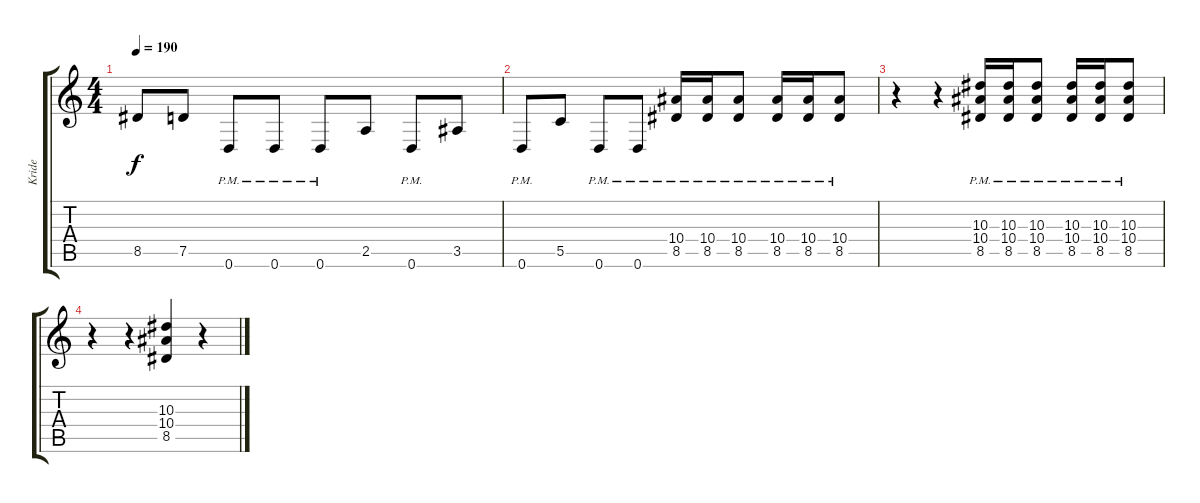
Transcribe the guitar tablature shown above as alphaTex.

\track ("Kride" "Kride") {instrument distortionguitar}
\staff {score tabs}
\tuning (D4 A3 F3 C3 G2 D2) {hide}
\ts (4 4)
\tempo 190
\clef g2
\ks c
8.5.8{dy f} 7.5.8 0.6{pm}.8 0.6{pm}.8 0.6{pm}.8 2.5.8 0.6{pm}.8 3.5.8 |
0.6{pm}.8 5.5.8 0.6{pm}.8 0.6{pm}.8 (10.4{pm} 8.5{pm}).16 (10.4{pm} 8.5{pm}).16 (10.4{pm} 8.5{pm}).8 (10.4{pm} 8.5{pm}).16 (10.4{pm} 8.5{pm}).16 (10.4{pm} 8.5{pm}).8 |
r.4 r.4 (10.3 10.4{pm} 8.5{pm}).16 (10.3 10.4{pm} 8.5{pm}).16 (10.3 10.4{pm} 8.5{pm}).8 (10.3 10.4{pm} 8.5{pm}).16 (10.3 10.4{pm} 8.5{pm}).16 (10.3 10.4{pm} 8.5{pm}).8 |
r.4 r.4 (10.3 10.4 8.5).4 r.4
